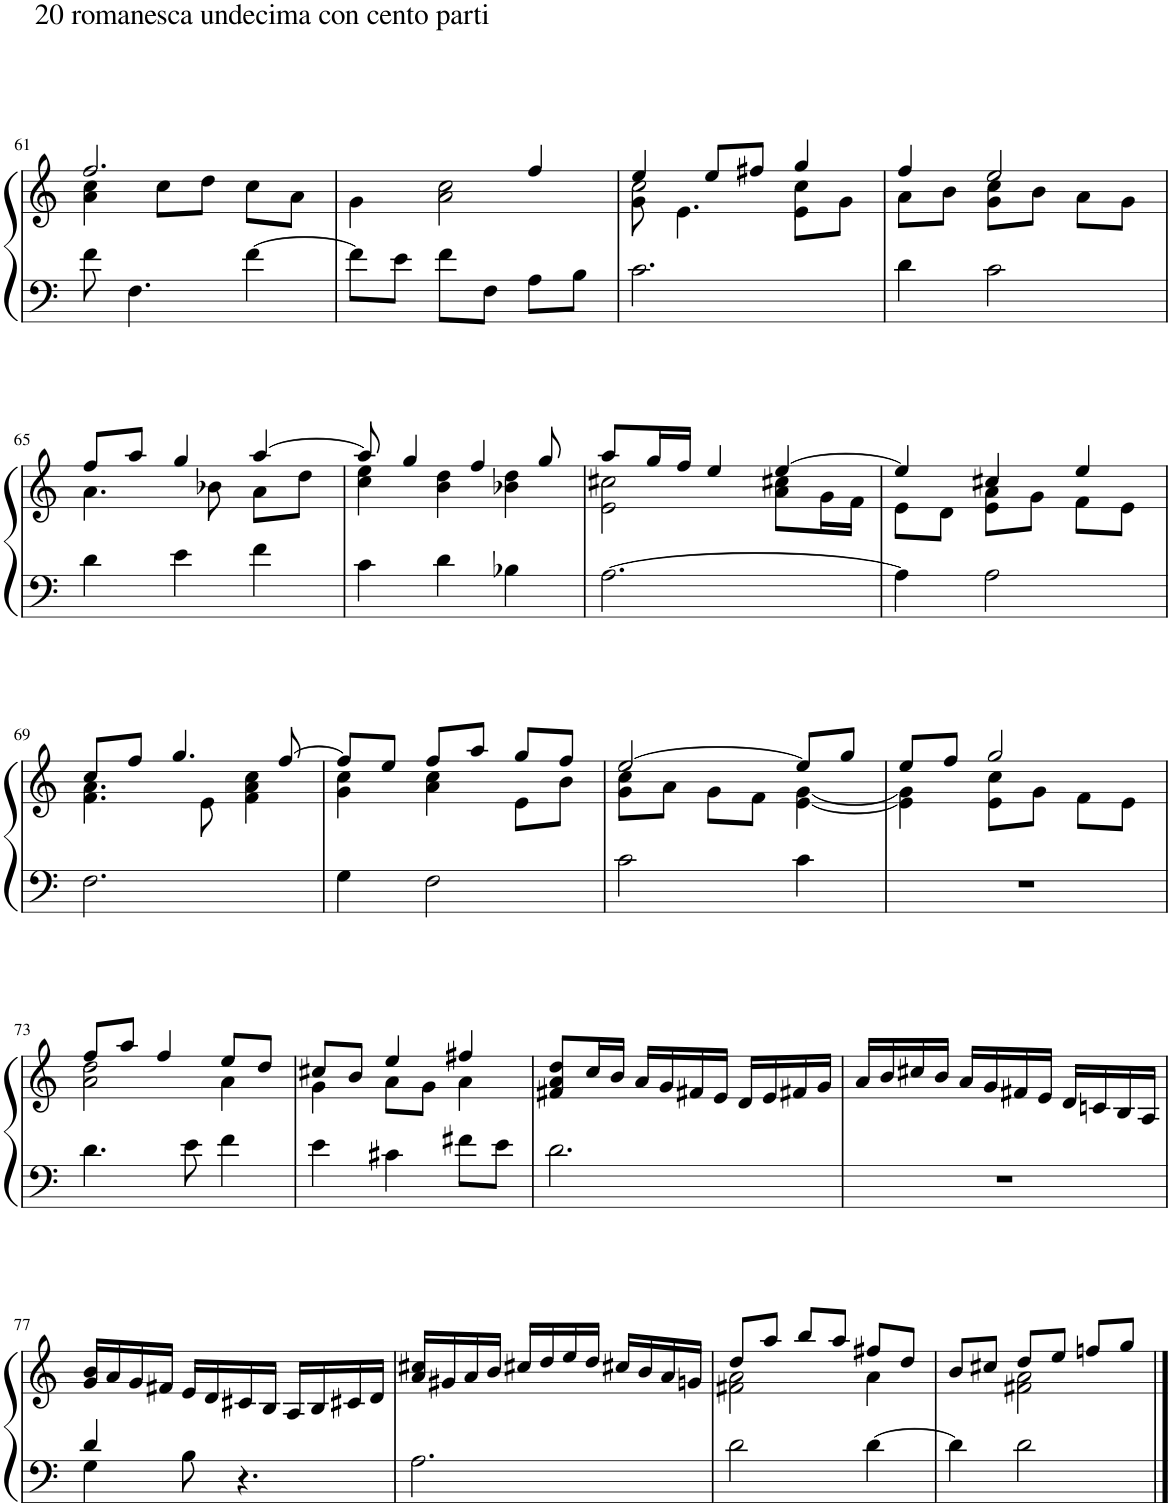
**kern	**kern
*part1	*part1
*staff2	*staff1
*I"Piano	*
*I'Pno.	*
!!LO:PB:g=z
*clefF4	*clefG2
*k[]	*k[]
*M3/4	*M3/4
=61	=61
*	*^
!	!LO:TX:a:t=20 romanesca undecima con cento parti	!
!LO:TX:a:t=20 romanesca undecima con cento parti	!	!
8f\	2.ff/	4a\ 4cc\
4.F\	.	.
.	.	8cc\L
.	.	8dd\J
[4f\	.	8cc\L
.	.	8a\J
=62	=62	=62
8f\L]	4g\	2ryy
8e\J	.	.
8f\L	2a\ 2cc\	.
8F\J	.	.
8A\L	.	4ff/
8B\J	.	.
=63	=63	=63
*	*	*^
2.c\	4ee/	2cc\	8g\
.	.	.	4.e\
.	8ee/L	.	.
.	8ff#X/J	.	.
.	4gg/	4cc\	8e\L
.	.	.	8g\J
*	*	*v	*v
=64	=64	=64
4d\	4ff/	8a\L
.	.	8b\J
2c\	2ee/	8g\ 8cc\L
.	.	8b\J
.	.	8a\L
.	.	8g\J
!!LO:LB:g=z	!!
=65	=65	=65
4d\	8ff/L	4.a\
.	8aa/J	.
4e\	4gg/	.
.	.	8b-X\
4f\	[4aa/	8a\L
.	.	8dd\J
=66	=66	=66
4c\	8aa/]	4cc\ 4ee\
.	4gg/	.
4d\	.	4b\ 4dd\
.	4ff/	.
4B-X\	.	4b-X\ 4dd\
.	8gg/	.
=67	=67	=67
[2.A\	8aa/L	2e\ 2cc#X\
.	16gg/L	.
.	16ff/JJ	.
.	4ee/	.
.	[4ee/	8a\ 8cc#X\L
.	.	16g\L
.	.	16f\JJ
=68	=68	=68
4A\]	4ee/]	8e\L
.	.	8d\J
2A\	4cc#X/	8e\ 8a\L
.	.	8g\J
.	4ee/	8f\L
.	.	8e\J
!!LO:LB:g=z	!!
=69	=69	=69
2.F\	8cc/L	4.f\ 4.a\
.	8ff/J	.
.	4.gg/	.
.	.	8e\
.	.	4f\ 4a\ 4cc\
.	[8ff/	.
=70	=70	=70
4G\	8ff/L]	4g\ 4cc\
.	8ee/J	.
2F\	8ff/L	4a\ 4cc\
.	8aa/J	.
.	8gg/L	8e\L
.	8ff/J	8b\J
=71	=71	=71
2c\	[2ee/	8g\ 8cc\L
.	.	8a\J
.	.	8g\L
.	.	8f\J
4c\	8ee/L]	[4e\ [4g\
.	8gg/J	.
=72	=72	=72
2.r	8ee/L	4e\] 4g\]
.	8ff/J	.
.	2gg/	8e\ 8cc\L
.	.	8g\J
.	.	8f\L
.	.	8e\J
!!LO:LB:g=z	!!
=73	=73	=73
4.d\	8ff/L	2a\ 2dd\
.	8aa/J	.
.	4ff/	.
8e\	.	.
4f\	8ee/L	4a\
.	8dd/J	.
=74	=74	=74
4e\	8cc#X/L	4g\
.	8b/J	.
4c#X\	4ee/	8a\L
.	.	8g\J
8f#X\L	4ff#X/	4a\
8e\J	.	.
*	*v	*v
=75	=75
2.d\	8f#X/ 8a/ 8dd/L
.	16cc/L
.	16b/JJ
.	16a/LL
.	16g/
.	16f#X/
.	16e/JJ
.	16d/LL
.	16e/
.	16f#X/
.	16g/JJ
=76	=76
2.r	16a/LL
.	16b/
.	16cc#X/
.	16b/JJ
.	16a/LL
.	16g/
.	16f#X/
.	16e/JJ
.	16d/LL
.	16cn/
.	16B/
.	16A/JJ
!!LO:LB:g=z
=77	=77
*^	*
4d/	4G\	16g/ 16b/LL
.	.	16a/
.	.	16g/
.	.	16f#X/JJ
8B\	2ryy	16e/LL
.	.	16d/
4.r	.	16c#X/
.	.	16B/JJ
.	.	16A/LL
.	.	16B/
.	.	16c#X/
.	.	16d/JJ
*v	*v	*
=78	=78
2.A\	16a/ 16cc#X/LL
.	16g#X/
.	16a/
.	16b/JJ
.	16cc#X/LL
.	16dd/
.	16ee/
.	16dd/JJ
.	16cc#X/LL
.	16b/
.	16a/
.	16gn/JJ
=79	=79
*	*^
2d\	8dd/L	2f#X\ 2a\
.	8aa/J	.
.	8bb/L	.
.	8aa/J	.
[4d\	8ff#X/L	4a\
.	8dd/J	.
=80	=80	=80
4d\]	8b/L	4ryy
.	8cc#X/J	.
2d\	8dd/L	2f#X\ 2a\
.	8ee/J	.
.	8ffn/L	.
.	8gg/J	.
*	*v	*v
==	==
*-	*-
